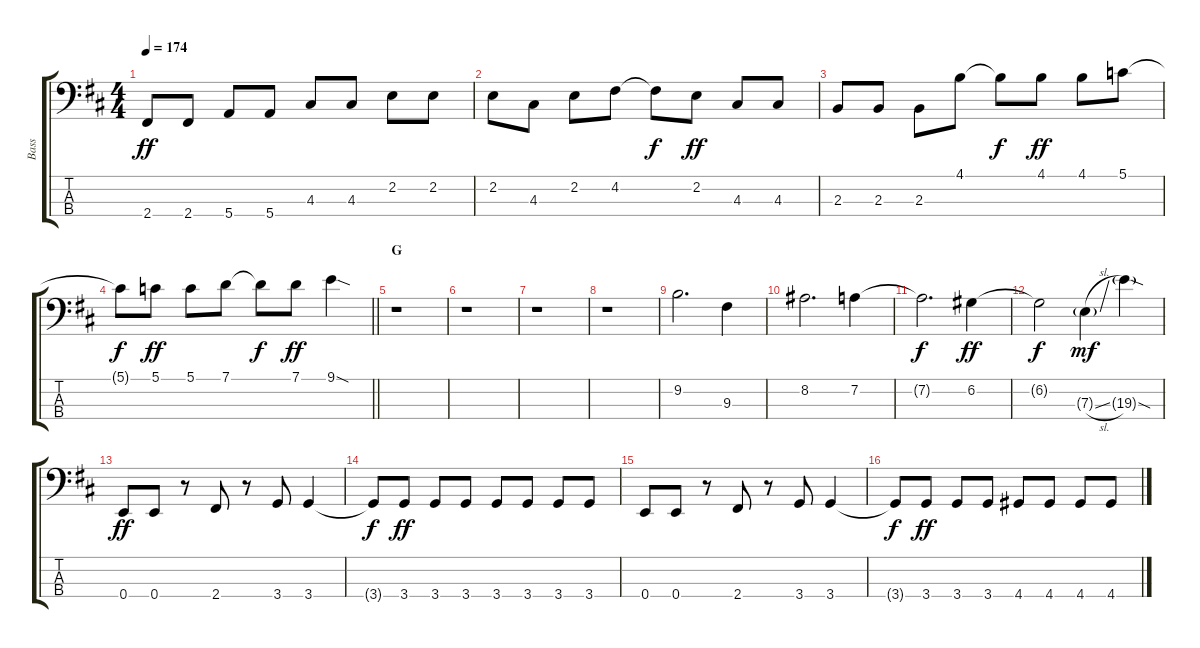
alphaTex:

\track ("Bass" "Bass") {instrument electricbasspick}
\staff {score tabs}
\tuning (G2 D2 A1 E1) {hide}
\ts (4 4)
\tempo 174
\clef f4
\ks bminor
2.4.8{dy ff} 2.4.8 5.4.8 5.4.8 4.3.8 4.3.8 2.2.8 2.2.8 |
2.2.8 4.3.8 2.2.8 4.2.8 4.2{t}.8{dy f} 2.2.8{dy ff} 4.3.8 4.3.8 |
2.3.8 2.3.8 2.3.8 4.1.8 4.1{t}.8{dy f} 4.1.8{dy ff} 4.1.8 5.1.8 |
\barLineRight lightlight
5.1{t}.8{dy f} 5.1.8{dy ff} 5.1.8 7.1.8 7.1{t}.8{dy f} 7.1.8{dy ff} 9.1{sod}.4 |
\section ("" "G")
r.1 |
r.1 |
r.1 |
r.1 |
9.2.2{d} 9.3.4 |
8.2.2{d} 7.2.4 |
7.2{t}.2{d dy f} 6.2.4{dy ff} |
6.2{t}.2{dy f} 7.3{sl g}.4{dy mf} 19.3{sod g}.4 |
0.4.8{dy ff} 0.4.8 r.8 2.4.8 r.8 3.4.8 3.4.4 |
3.4{t}.8{dy f} 3.4.8{dy ff} 3.4.8 3.4.8 3.4.8 3.4.8 3.4.8 3.4.8 |
0.4.8 0.4.8 r.8 2.4.8 r.8 3.4.8 3.4.4 |
3.4{t}.8{dy f} 3.4.8{dy ff} 3.4.8 3.4.8 4.4.8 4.4.8 4.4.8 4.4.8
